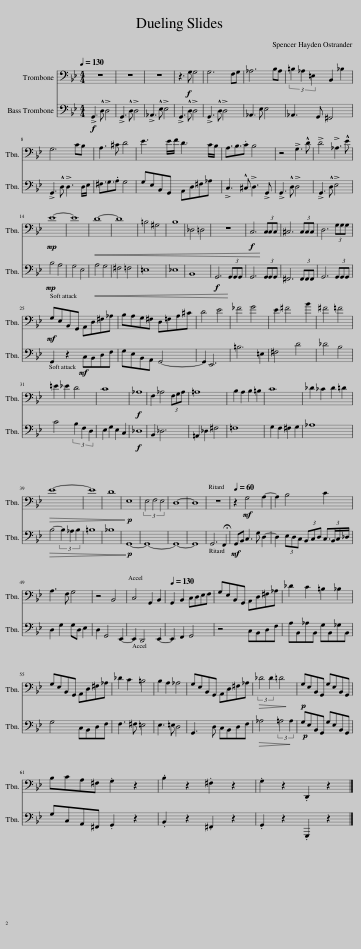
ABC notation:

X:1
%%score 1 2
L:1/8
Q:1/4=130
M:4/4
I:linebreak $
K:Bb
V:1 bass
V:2 bass
V:1
 z8 | z8 | z8 | z3!f! G, G,4 | G,6 F,G, | %5
 _A,6 B,A, | (3=B,2 _A,2 =E,2 B,,2 _B,2 |$ G,6 CB, | A,3 ^C D4 | E3 E/F/ D3 C/B,/ | %10
 A,3/2B,3/2.C B,4 | z4 !>!G,3 !^!D | !>!D4 !>!_A,3 !^!E |$!mp! E8- | E8 | %15
!<(! D8-!<)! | D8 | =B,4 ^G,4 | B,8 | _D,4 =D,4 | %20
 z8 |!f! C,6 (3C,C,C, | ^C,6 (3C,C,C, | D,6 (3G,G,G, |$!mf! G,E,B,,G,, A,,D,^F,_A, | %25
 B,A,G,^F, D,=F,A,^C | D4 E4 | _F4 G4 | E2 ^F4 B2 | ^F4 =F4 |$ %30
 =E2 _E2 D4 | C8 |!f! _A,8 | F,2 _A,4 (3F,G,A, | =A,8 | %35
 B,2 A,2 B,2 =B,2 | C8 | _D2 _C2 D2 =D2 |$!>(! E8-!>)! | E8 | %40
 D8 |!p! E,8 | (3E,4 F,4 E,4 | D,8- | D,8 | %45
 z8 |[Q:1/4=60] z2!mf! G,4 A,2- | A,2 B,4 C2 |$ A,3 F, G,4 | z4 B,,4 | %50
 C,4 G,,2 B,,2 |[Q:1/4=130] G,,2 B,,2 C,D,E,F, | G,E,B,,G,, A,,D,^F,_A, | _D2 C2 =B,2 _B,2 |$ G,E,B,,G,, A,,D,^F,_A, | %55
 _D2 C2 =B,4 | B,2 A,2 _A,4 | G,E,B,,G,, A,,D,^F,_A, |!>(! (3:2:2_D4!>)! D2 =D4 |!p! G,E,B,,G,, G,E,B,,G,, |$ %60
 B,CA,^F, .G,2 z2 | .B,2 z2 .^F,2 z2 | .G,2 z2 .D,,2 z2 |] %63
V:2
!f! !>!G,,3 !^!D, !>!D,4 | !>!G,,3 !^!D, !>!D,4 | !>!_A,,3 !^!E, !>!E,4 | !>!G,,3 !^!D, !>!D,4 | !>!G,,3 !^!D, !>!D,4 | %5
 _A,,3 E, E,4 | _A,,3 G,, ^F,,4 |$ !>!G,,3 !^!D, !>!D,3 D,/E,/ | ^F,3/2G,3/2.A, G,4 | G,E,B,,G,, A,,D,^F,_A, | %10
 !>!C,3 !^!^C, !>!D,3 !>!G,, | !>!G,,3 !^!D, !>!D,4 | !>!G,,3 !^!D, !>!E,4 |$!mp! B,4 A,4 | G,4 E,4 | %15
!<(! A,4!<)! G,4 | ^F,4 =F,4 | =E,8 | _E,8 | B,,8 | %20
!f! G,,6 (3G,,G,,G,, | G,,6 (3G,,G,,G,, | ^F,,6 (3F,,F,,F,, | G,,6 (3G,,G,,G,, |$ G,,2 z2!mf! C,B,,D,F, | %25
 G,E,B,,A,, G,,4- | G,,2 E,,6 | =B,6 =E,2 | ^F,4 D4 | _D4 B,4 |$ %30
 C4 (3B,2 F,2 D,2 | E,2 G,2 E,2 C,2 |!f! _D,8 | B,,2 _D,6 | =A,,2 _D,2 ^F,4 | %35
 =F,8 | G,2 F,2 ^F,2 G,2 | _A,8 |$!>(! B,4- (3B,2 _A,2 B,2!>)! | =B,8 | %40
 _B,8 |!p! G,,8- | G,,8- | G,,8- | G,,8 | %45
 G,,6 !fermata!F,,2 |!mf! G,,B,, C,3 G, D,2- | D,2 (3E,D,C, (3B,,C,D, (3:2:4C,3/2B,,/C,/_D,/ |$ D,2 G,2 G,D, E,2 | D,2 G,,4 E,,2- | %50
 E,,2 D,,4 E,,2- | E,,2 F,,2 G,,4 | z4 C,B,,D,F, | A,B,,_A,B,, G,B,,_G,B,, |$ G,4 C,B,,D,F, | %55
 F,3 ^F, =E,4 | E,3 =E, D,4 | G,,3 D, C,B,,D,F, |!>(! _A,4!>)! (3:2:2=A,4 A,2 |!p! G,E,B,,G,, G,E,B,,G,, |$ %60
 G,C,A,,^F,, .G,,2 z2 | .B,,2 z2 .^F,,2 z2 | .G,,2 z2 .G,,,2 z2 |] %63
